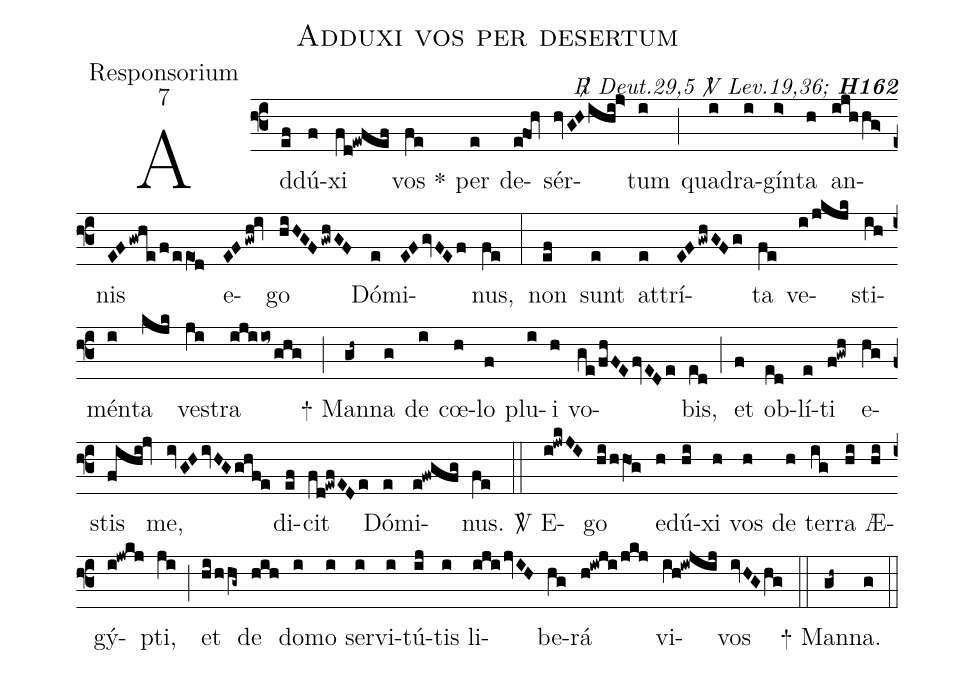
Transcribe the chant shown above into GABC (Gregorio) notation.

name:Adduxi vos per desertum;
office-part:Responsorium;
mode:7;
commentary:{\itshape\mdseries \Rbar\ Deut.29,5 \Vbar\ Lev.19,36;\/} {\bfseries H162};
%%
(f3) Ad(ef)dú(f)xi(fd@ewfef) vos <sp>*</sp>(fe) per(e) de(e@fo1h)sér(hvGHihi!j>)tum(i) (;)
qua(i)dra(i)gín(i>)ta(h) an(ijh/hg>)nis(EFgwhe/f/eeO1d) e(EFgwh@iv)go(hiHGFgwhGF) Dó(e)mi(EFgvFEf)nus,(fe) (:)
non(ef) sunt(e) at(e)trí(EFgwhGFg)ta(fe) ve(i/jkjk)sti(ih)mén(i)ta(kjk) ve(ji)stra(ijiio~ghg) (;)
<sp>+</sp> Man(gh~)na(g) de(i) cœ(h)lo(f) plu(i)i(h) vo(ge/fhFEfvEDe)bis,(ed) (;)
et(f) ob(ed)lí(e)ti(f!gwh) e(hg)stis(fihi@jv) me,(ivGHivHGghf@e) di(ef)cit(fd@ewfEDe) Dó(e)mi(e@fwgfg)nus.(fe) (::)
<sp>V/</sp> E(i!jwkJI)go(hi/hhO1g) e(h)dú(hi)xi(h) vos(h) de(h) ter(ig)ra(hi) Æ(hi)gý(i@jwkj)pti,(ji) (;)
et(hi/hhg~) de(hih) do(i)mo(i) ser(i)vi(i)tú(ij)tis(i) li(ijijvIH)be(hg)rá(h@iwji/jkj) vi(ih@iwjij)vos(ivHGhg) (::)
<sp>+</sp> Man(gh~)na.(g) (::)
